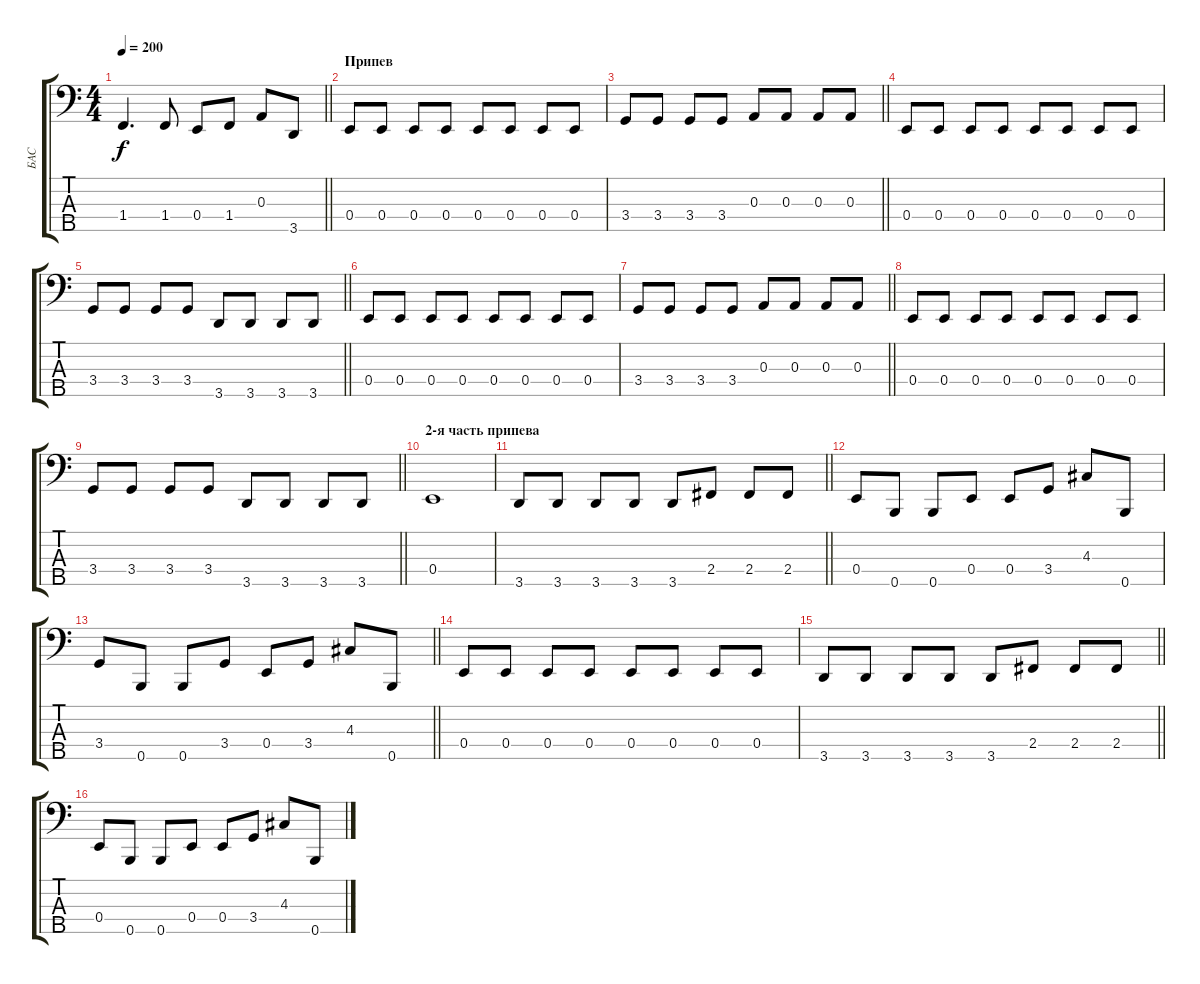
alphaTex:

\track ("БАС" "БАС") {instrument electricbasspick}
\staff {score tabs}
\tuning (G2 D2 A1 E1 B0) {hide}
\ts (4 4)
\tempo 200
\clef f4
\barLineRight lightlight
\ks c
1.4.4{d dy f} 1.4.8 0.4.8 1.4.8 0.3.8 3.5.8 |
\section ("" "Припев")
0.4.8 0.4.8 0.4.8 0.4.8 0.4.8 0.4.8 0.4.8 0.4.8 |
\barLineRight lightlight
3.4.8 3.4.8 3.4.8 3.4.8 0.3.8 0.3.8 0.3.8 0.3.8 |
0.4.8 0.4.8 0.4.8 0.4.8 0.4.8 0.4.8 0.4.8 0.4.8 |
\barLineRight lightlight
3.4.8 3.4.8 3.4.8 3.4.8 3.5.8 3.5.8 3.5.8 3.5.8 |
0.4.8 0.4.8 0.4.8 0.4.8 0.4.8 0.4.8 0.4.8 0.4.8 |
\barLineRight lightlight
3.4.8 3.4.8 3.4.8 3.4.8 0.3.8 0.3.8 0.3.8 0.3.8 |
0.4.8 0.4.8 0.4.8 0.4.8 0.4.8 0.4.8 0.4.8 0.4.8 |
\barLineRight lightlight
3.4.8 3.4.8 3.4.8 3.4.8 3.5.8 3.5.8 3.5.8 3.5.8 |
\section ("" "2-я часть припева")
0.4.1 |
\barLineRight lightlight
3.5.8 3.5.8 3.5.8 3.5.8 3.5.8 2.4.8 2.4.8 2.4.8 |
0.4.8 0.5.8 0.5.8 0.4.8 0.4.8 3.4.8 4.3.8 0.5.8 |
\barLineRight lightlight
3.4.8 0.5.8 0.5.8 3.4.8 0.4.8 3.4.8 4.3.8 0.5.8 |
0.4.8 0.4.8 0.4.8 0.4.8 0.4.8 0.4.8 0.4.8 0.4.8 |
\barLineRight lightlight
3.5.8 3.5.8 3.5.8 3.5.8 3.5.8 2.4.8 2.4.8 2.4.8 |
0.4.8 0.5.8 0.5.8 0.4.8 0.4.8 3.4.8 4.3.8 0.5.8
